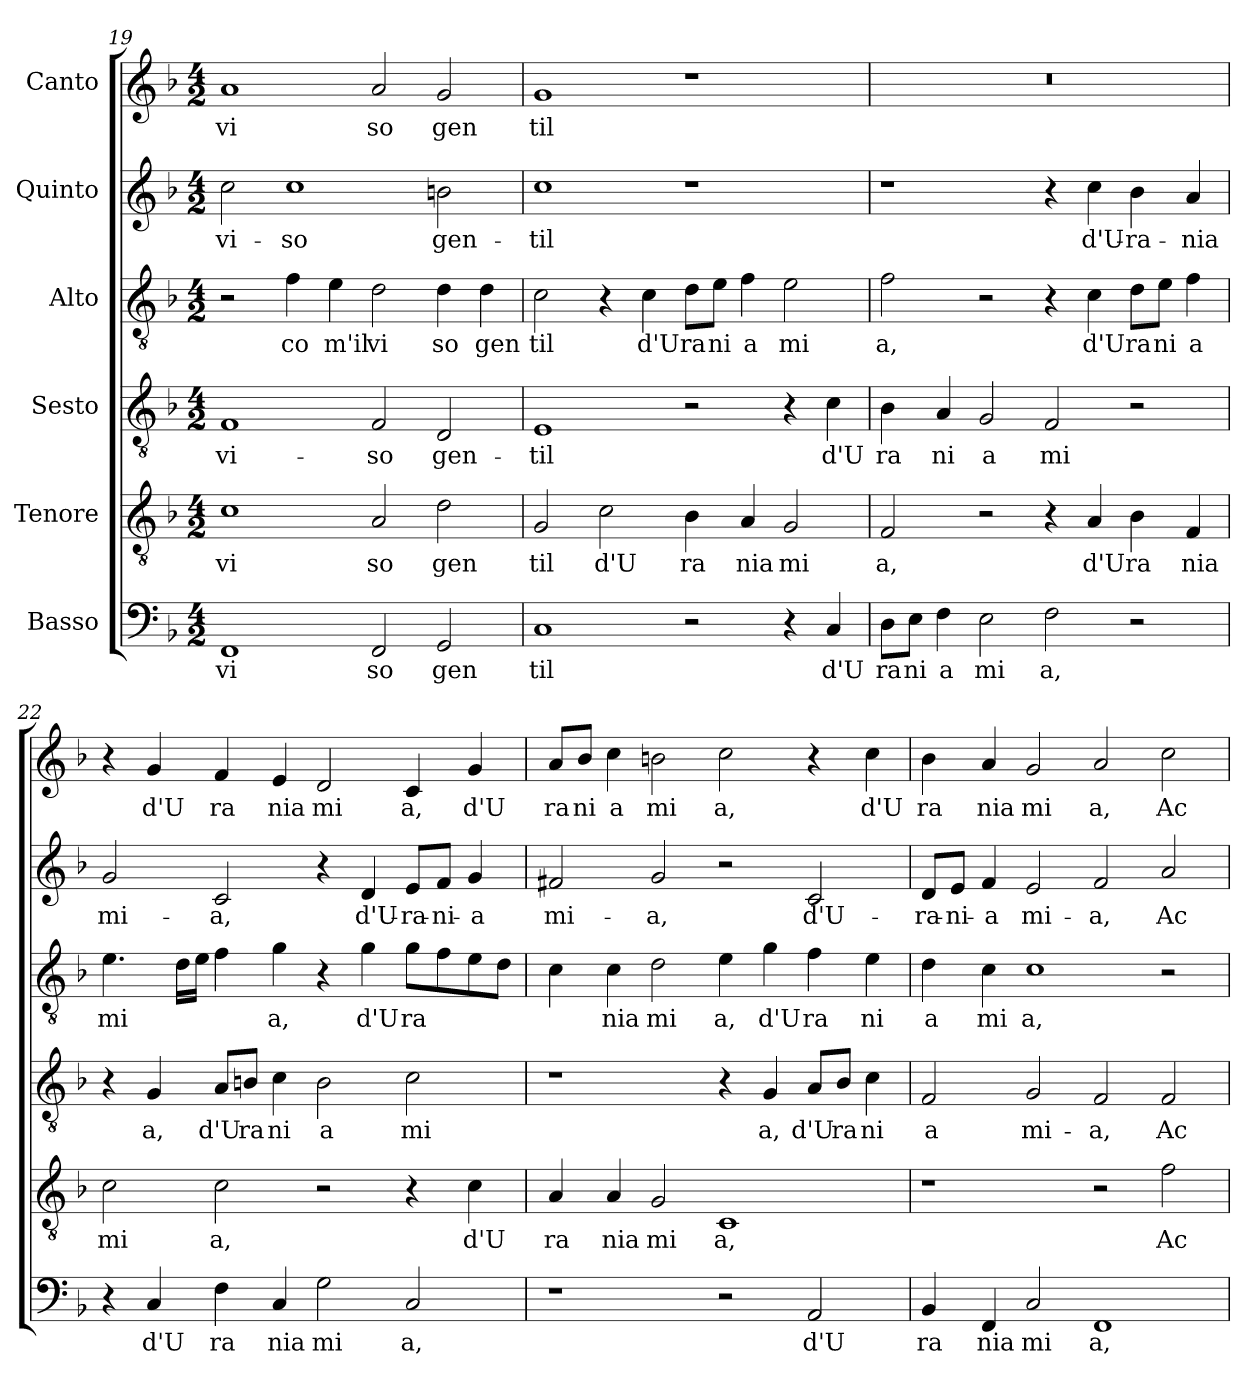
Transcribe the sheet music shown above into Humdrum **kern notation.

**kern	**text	**kern	**text	**kern	**text	**kern	**text	**kern	**text	**kern	**text
*part6	*part6	*part5	*part5	*part4	*part4	*part3	*part3	*part2	*part2	*part1	*part1
*staff6	*staff6	*staff5	*staff5	*staff4	*staff4	*staff3	*staff3	*staff2	*staff2	*staff1	*staff1
*I"Basso	*	*I"Tenore	*	*I"Sesto	*	*I"Alto	*	*I"Quinto	*	*I"Canto	*
*clefF4	*	*clefGv2	*	*clefGv2	*	*clefGv2	*	*clefG2	*	*clefG2	*
*ITrd-3c-5	*	*ITrd-3c-5	*	*ITrd-3c-5	*	*ITrd-3c-5	*	*	*	*	*
*k[b-e-]	*	*k[b-e-]	*	*k[b-e-]	*	*k[b-e-]	*	*k[b-]	*	*k[b-]	*
*M4/2	*	*M4/2	*	*M4/2	*	*M4/2	*	*M4/2	*	*M4/2	*
=19	=19	=19	=19	=19	=19	=19	=19	=19	=19	=19	=19
!	!LO:LY:b	!	!LO:LY:b	!	!LO:LY:b	!	!	!	!LO:LY:b	!	!LO:LY:b
1BB-	vi	1f	vi	1B-	vi-	2r	.	2cc\	vi-	1a	vi
!	!	!	!	!	!	!	!LO:LY:b	!	!LO:LY:b	!	!
.	.	.	.	.	.	4b-\	co	1cc	-so	.	.
!	!	!	!	!	!	!	!LO:LY:b	!	!	!	!
.	.	.	.	.	.	4a\	m'il	.	.	.	.
!	!LO:LY:b	!	!LO:LY:b	!	!LO:LY:b	!	!LO:LY:b	!	!	!	!LO:LY:b
2BB-/	so	2d/	so	2B-/	-so	2g\	vi	.	.	2a/	so
!	!LO:LY:b	!	!LO:LY:b	!	!LO:LY:b	!	!LO:LY:b	!	!LO:LY:b	!	!LO:LY:b
2C/	gen	2g\	gen	2G/	gen-	4g\	so	2bn\	gen-	2g/	gen
!	!	!	!	!	!	!	!LO:LY:b	!	!	!	!
.	.	.	.	.	.	4g\	gen	.	.	.	.
!!LO:LB:g=z
=20	=20	=20	=20	=20	=20	=20	=20	=20	=20	=20	=20
!	!LO:LY:b	!	!LO:LY:b	!	!LO:LY:b	!	!LO:LY:b	!	!LO:LY:b	!	!LO:LY:b
1F	til	2c/	til	1A	-til	2f\	til	1cc	-til	1g	til
!	!	!	!LO:LY:b	!	!	!	!	!	!	!	!
.	.	2f\	d'U	.	.	4r	.	.	.	.	.
!	!	!	!	!	!	!	!LO:LY:b	!	!	!	!
.	.	.	.	.	.	4f\	d'U	.	.	.	.
!	!	!	!LO:LY:b	!	!	!	!LO:LY:b	!	!	!	!
2r	.	4e-\	ra	2r	.	8gL	ra	1r	.	1r	.
!	!	!	!	!	!	!	!LO:LY:b	!	!	!	!
.	.	.	.	.	.	8aJ	ni	.	.	.	.
!	!	!	!LO:LY:b	!	!	!	!LO:LY:b	!	!	!	!
.	.	4d/	nia	.	.	4b-\	a	.	.	.	.
!	!	!	!LO:LY:b	!	!	!	!LO:LY:b	!	!	!	!
4r	.	2c/	mi	4r	.	2a\	mi	.	.	.	.
!	!LO:LY:b	!	!	!	!LO:LY:b	!	!	!	!	!	!
4F/	d'U	.	.	4f\	d'U	.	.	.	.	.	.
=21	=21	=21	=21	=21	=21	=21	=21	=21	=21	=21	=21
!	!LO:LY:b	!	!LO:LY:b	!	!LO:LY:b	!	!LO:LY:b	!	!	!	!
8GL	ra	2B-/	a,	4e-\	ra	2b-\	a,	1r	.	0r	.
!	!LO:LY:b	!	!	!	!	!	!	!	!	!	!
8AJ	ni	.	.	.	.	.	.	.	.	.	.
!	!LO:LY:b	!	!	!	!LO:LY:b	!	!	!	!	!	!
4B-\	a	.	.	4d/	ni	.	.	.	.	.	.
!	!LO:LY:b	!	!	!	!LO:LY:b	!	!	!	!	!	!
2A\	mi	2r	.	2c/	a	2r	.	.	.	.	.
!	!LO:LY:b	!	!	!	!LO:LY:b	!	!	!	!	!	!
2B-\	a,	4r	.	2B-/	mi	4r	.	4r	.	.	.
!	!	!	!LO:LY:b	!	!	!	!LO:LY:b	!	!LO:LY:b	!	!
.	.	4d/	d'U	.	.	4f\	d'U	4cc\	d'U-	.	.
!	!	!	!LO:LY:b	!	!	!	!LO:LY:b	!	!LO:LY:b	!	!
2r	.	4e-\	ra	2r	.	8gL	ra	4b-\	-ra-	.	.
!	!	!	!	!	!	!	!LO:LY:b	!	!	!	!
.	.	.	.	.	.	8aJ	ni	.	.	.	.
!	!	!	!LO:LY:b	!	!	!	!LO:LY:b	!	!LO:LY:b	!	!
.	.	4B-/	nia	.	.	4b-\	a	4a/	-nia	.	.
=22	=22	=22	=22	=22	=22	=22	=22	=22	=22	=22	=22
!	!	!	!LO:LY:b	!	!	!	!LO:LY:b	!	!LO:LY:b	!	!
4r	.	2f\	mi	4r	.	4.a\	mi	2g/	mi-	4r	.
!	!LO:LY:b	!	!	!	!LO:LY:b	!	!	!	!	!	!LO:LY:b
4F/	d'U	.	.	4c/	a,	.	.	.	.	4g/	d'U
.	.	.	.	.	.	16gLL	.	.	.	.	.
.	.	.	.	.	.	16aJJ	.	.	.	.	.
!	!LO:LY:b	!	!LO:LY:b	!	!LO:LY:b	!	!	!	!LO:LY:b	!	!LO:LY:b
4B-\	ra	2f\	a,	8dL	d'U	4b-\	.	2c/	-a,	4f/	ra
!	!	!	!	!	!LO:LY:b	!	!	!	!	!	!
.	.	.	.	8enJ	ra	.	.	.	.	.	.
!	!LO:LY:b	!	!	!	!LO:LY:b	!	!LO:LY:b	!	!	!	!LO:LY:b
4F/	nia	.	.	4f\	ni	4cc\	a,	.	.	4e/	nia
!	!LO:LY:b	!	!	!	!LO:LY:b	!	!	!	!	!	!LO:LY:b
2c\	mi	2r	.	2e\	a	4r	.	4r	.	2d/	mi
!	!	!	!	!	!	!	!LO:LY:b	!	!LO:LY:b	!	!
.	.	.	.	.	.	4cc\	d'U	4d/	d'U-	.	.
!	!LO:LY:b	!	!	!	!LO:LY:b	!	!LO:LY:b	!	!LO:LY:b	!	!LO:LY:b
2F/	a,	4r	.	2f\	mi	8ccL	ra	8eL	-ra-	4c/	a,
!	!	!	!	!	!	!	!	!	!LO:LY:b	!	!
.	.	.	.	.	.	8b-	.	8fJ	-ni-	.	.
!	!	!	!LO:LY:b	!	!	!	!	!	!LO:LY:b	!	!LO:LY:b
.	.	4f\	d'U	.	.	8a	.	4g/	-a	4g/	d'U
.	.	.	.	.	.	8gJ	.	.	.	.	.
=23	=23	=23	=23	=23	=23	=23	=23	=23	=23	=23	=23
!	!	!	!LO:LY:b	!	!	!	!	!	!LO:LY:b	!	!LO:LY:b
1r	.	4d/	ra	1r	.	4f\	.	2f#X/	mi-	8aL	ra
!	!	!	!	!	!	!	!	!	!	!	!LO:LY:b
.	.	.	.	.	.	.	.	.	.	8b-J	ni
!	!	!	!LO:LY:b	!	!	!	!LO:LY:b	!	!	!	!LO:LY:b
.	.	4d/	nia	.	.	4f\	nia	.	.	4cc\	a
!	!	!	!LO:LY:b	!	!	!	!LO:LY:b	!	!LO:LY:b	!	!LO:LY:b
.	.	2c/	mi	.	.	2g\	mi	2g/	-a,	2bn\	mi
!	!	!	!LO:LY:b	!	!	!	!LO:LY:b	!	!	!	!LO:LY:b
2r	.	1F	a,	4r	.	4a\	a,	2r	.	2cc\	a,
!	!	!	!	!	!LO:LY:b	!	!LO:LY:b	!	!	!	!
.	.	.	.	4c/	a,	4cc\	d'U	.	.	.	.
!	!LO:LY:b	!	!	!	!LO:LY:b	!	!LO:LY:b	!	!LO:LY:b	!	!
2D/	d'U	.	.	8dL	d'U	4b-\	ra	2c/	d'U-	4r	.
!	!	!	!	!	!LO:LY:b	!	!	!	!	!	!
.	.	.	.	8e-J	ra	.	.	.	.	.	.
!	!	!	!	!	!LO:LY:b	!	!LO:LY:b	!	!	!	!LO:LY:b
.	.	.	.	4f\	ni	4a\	ni	.	.	4cc\	d'U
!!LO:PB:g=z
=24	=24	=24	=24	=24	=24	=24	=24	=24	=24	=24	=24
!	!LO:LY:b	!	!	!	!LO:LY:b	!	!LO:LY:b	!	!LO:LY:b	!	!LO:LY:b
4E-/	ra	1r	.	2B-/	a	4g\	a	8dL	-ra-	4b-\	ra
!	!	!	!	!	!	!	!	!	!LO:LY:b	!	!
.	.	.	.	.	.	.	.	8eJ	-ni-	.	.
!	!LO:LY:b	!	!	!	!	!	!LO:LY:b	!	!LO:LY:b	!	!LO:LY:b
4BB-/	nia	.	.	.	.	4f\	mi	4f/	-a	4a/	nia
!	!LO:LY:b	!	!	!	!LO:LY:b	!	!LO:LY:b	!	!LO:LY:b	!	!LO:LY:b
2F/	mi	.	.	2c/	mi-	1f	a,	2e/	mi-	2g/	mi
!	!LO:LY:b	!	!	!	!LO:LY:b	!	!	!	!LO:LY:b	!	!LO:LY:b
1BB-	a,	2r	.	2B-/	-a,	.	.	2f/	-a,	2a/	a,
!	!	!	!LO:LY:b	!	!LO:LY:b	!	!	!	!LO:LY:b	!	!LO:LY:b
.	.	2b-\	Ac	2B-/	Ac-	2r	.	2a/	Ac-	2cc\	Ac
=	=	=	=	=	=	=	=	=	=	=	=
*-	*-	*-	*-	*-	*-	*-	*-	*-	*-	*-	*-
